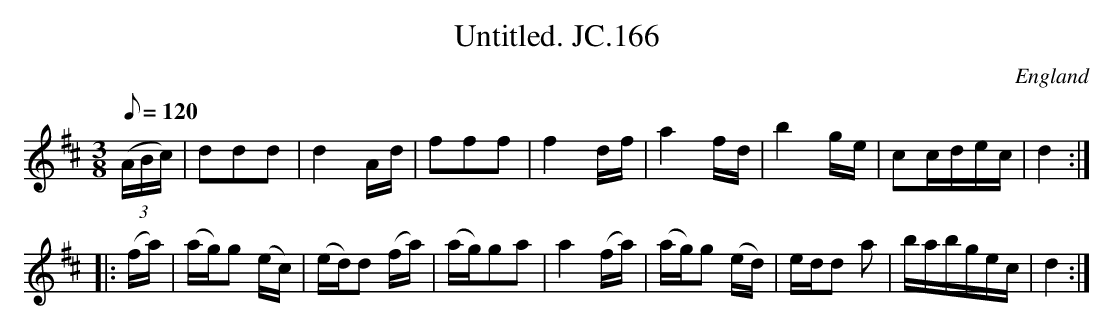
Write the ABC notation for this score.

X:1
T:Untitled. JC.166
L:1/16
M:3/8
O:England
Q:1/8=120
K:D
((3ABc)|\
d2d2d2|d4Ad|f2f2f2|f4df|a4fd|b4ge|c2cdec|d4:|!
|:(fa)|(ag)g2 (ec)|(ed)d2 (fa)|(ag)g2a2|a4(fa)|\
(ag)g2 (ed)|edd2 a2|babgec|d4:|
